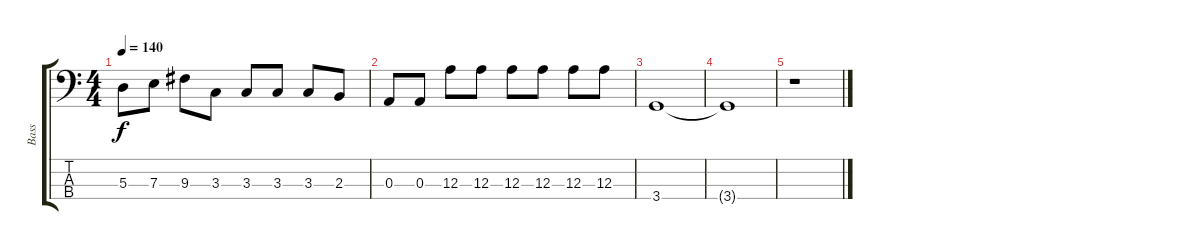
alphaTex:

\track ("Bass" "Bass") {instrument electricbasspick}
\staff {score tabs}
\tuning (G2 D2 A1 E1) {hide}
\ts (4 4)
\tempo 140
\clef f4
\ks c
5.3.8{dy f} 7.3.8 9.3.8 3.3.8 3.3.8 3.3.8 3.3.8 2.3.8 |
0.3.8 0.3.8 12.3.8 12.3.8 12.3.8 12.3.8 12.3.8 12.3.8 |
3.4.1 |
3.4{t}.1 |
r.1
